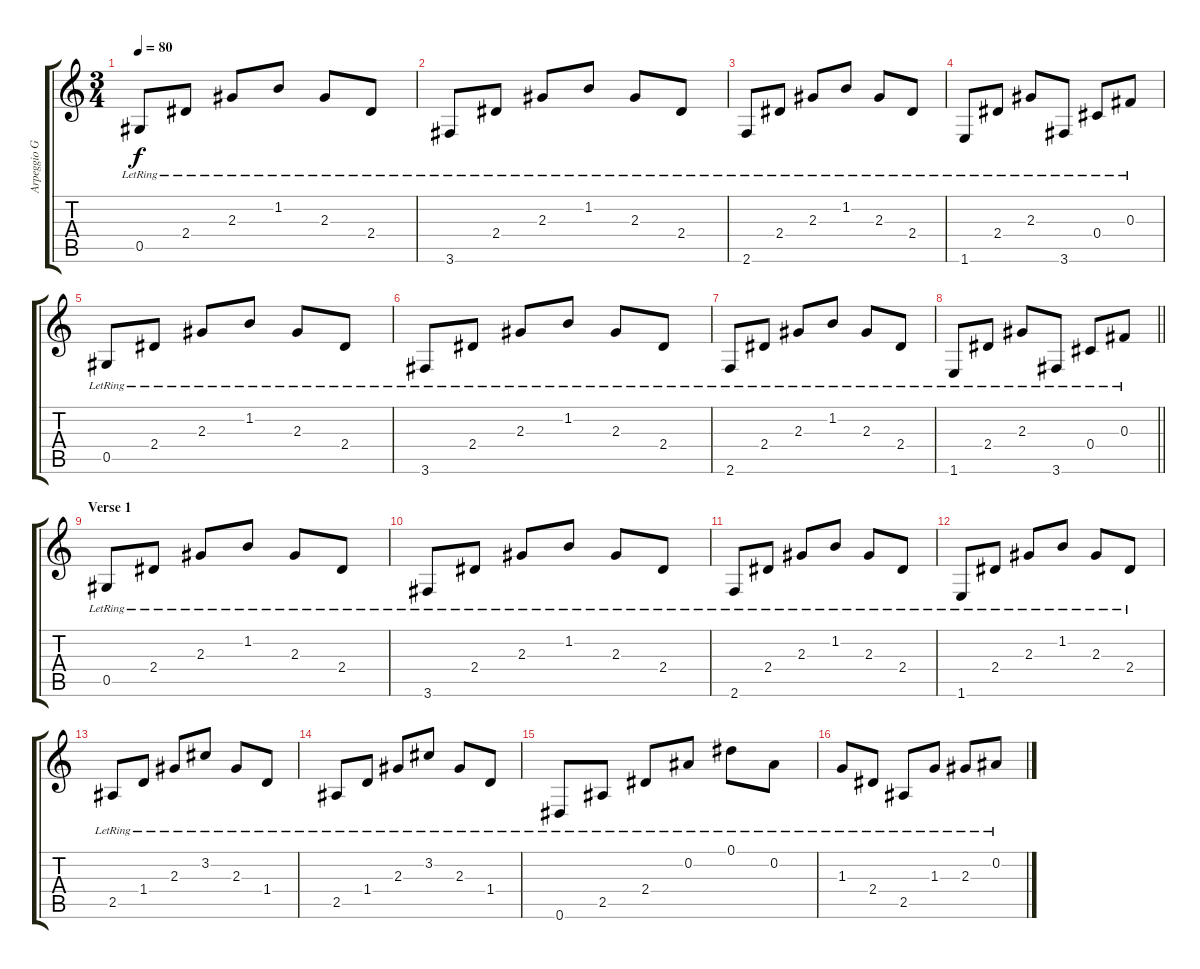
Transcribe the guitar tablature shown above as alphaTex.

\track ("Arpeggio Guitar" "Arpeggio G") {instrument electricguitarclean}
\staff {score tabs}
\tuning (Eb4 Bb3 Gb3 Db3 Ab2 Eb2) {hide}
\ts (3 4)
\tempo 80
\clef g2
\ks c
0.5{lr}.8{dy f} 2.4{lr}.8 2.3{lr}.8 1.2{lr}.8 2.3{lr}.8 2.4{lr}.8 |
3.6{lr}.8 2.4{lr}.8 2.3{lr}.8 1.2{lr}.8 2.3{lr}.8 2.4{lr}.8 |
2.6{lr}.8 2.4{lr}.8 2.3{lr}.8 1.2{lr}.8 2.3{lr}.8 2.4{lr}.8 |
1.6{lr}.8 2.4{lr}.8 2.3{lr}.8 3.6{lr}.8 0.4{lr}.8 0.3{lr}.8 |
0.5{lr}.8 2.4{lr}.8 2.3{lr}.8 1.2{lr}.8 2.3{lr}.8 2.4{lr}.8 |
3.6{lr}.8 2.4{lr}.8 2.3{lr}.8 1.2{lr}.8 2.3{lr}.8 2.4{lr}.8 |
2.6{lr}.8 2.4{lr}.8 2.3{lr}.8 1.2{lr}.8 2.3{lr}.8 2.4{lr}.8 |
\barLineRight lightlight
1.6{lr}.8 2.4{lr}.8 2.3{lr}.8 3.6{lr}.8 0.4{lr}.8 0.3{lr}.8 |
\section ("" "Verse 1")
0.5{lr}.8 2.4{lr}.8 2.3{lr}.8 1.2{lr}.8 2.3{lr}.8 2.4{lr}.8 |
3.6{lr}.8 2.4{lr}.8 2.3{lr}.8 1.2{lr}.8 2.3{lr}.8 2.4{lr}.8 |
2.6{lr}.8 2.4{lr}.8 2.3{lr}.8 1.2{lr}.8 2.3{lr}.8 2.4{lr}.8 |
1.6{lr}.8 2.4{lr}.8 2.3{lr}.8 1.2{lr}.8 2.3{lr}.8 2.4{lr}.8 |
2.5{lr}.8 1.4{lr}.8 2.3{lr}.8 3.2{lr}.8 2.3{lr}.8 1.4{lr}.8 |
2.5{lr}.8 1.4{lr}.8 2.3{lr}.8 3.2{lr}.8 2.3{lr}.8 1.4{lr}.8 |
0.6{lr}.8 2.5{lr}.8 2.4{lr}.8 0.2{lr}.8 0.1{lr}.8 0.2{lr}.8 |
1.3{lr}.8 2.4{lr}.8 2.5{lr}.8 1.3{lr}.8 2.3{lr}.8 0.2{lr}.8
